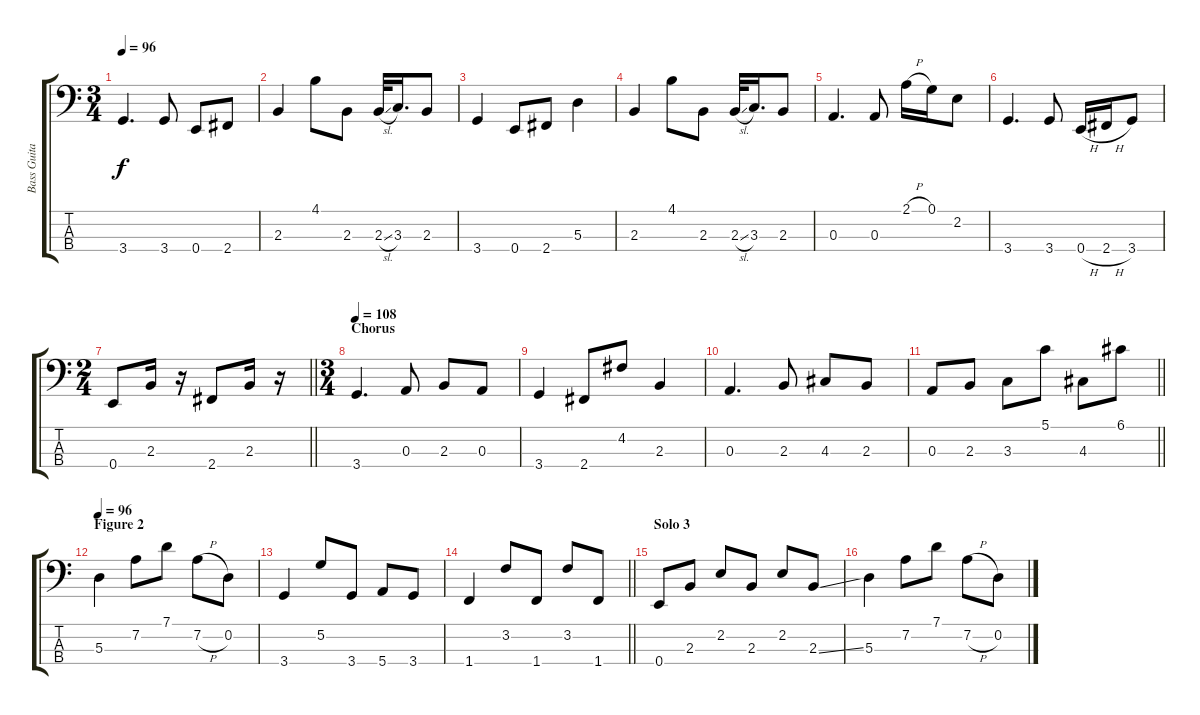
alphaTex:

\track ("Bass Guitar \"Cliff Burton\"" "Bass Guita") {instrument electricbassfinger}
\staff {score tabs}
\tuning (G2 D2 A1 E1) {hide}
\ts (3 4)
\tempo 96
\clef f4
\ks c
3.4.4{d dy f} 3.4.8 0.4.8 2.4.8 |
2.3.4 4.1.8 2.3.8 2.3{sl}.32 3.3.16{d} 2.3.8 |
3.4.4 0.4.8 2.4.8 5.3.4 |
2.3.4 4.1.8 2.3.8 2.3{sl}.32 3.3.16{d} 2.3.8 |
0.3.4{d} 0.3.8 2.1{h}.16 0.1.16 2.2.8 |
3.4.4{d} 3.4.8 0.4{h}.16 2.4{h}.16 3.4.8 |
\ts (2 4)
\barLineRight lightlight
0.4.8 2.3.16 r.16 2.4.8 2.3.16 r.16 |
\ts (3 4)
\section ("" "Chorus")
\tempo 108
3.4.4{d} 0.3.8 2.3.8 0.3.8 |
3.4.4 2.4.8 4.2.8 2.3.4 |
0.3.4{d} 2.3.8 4.3.8 2.3.8 |
\barLineRight lightlight
0.3.8 2.3.8 3.3.8 5.1.8 4.3.8 6.1.8 |
\section ("" "Figure 2")
\tempo 96
5.3.4 7.2.8 7.1.8 7.2{h}.8 0.2.8 |
3.4.4 5.2.8 3.4.8 5.4.8 3.4.8 |
\barLineRight lightlight
1.4.4 3.2.8 1.4.8 3.2.8 1.4.8 |
\section ("" "Solo 3")
0.4.8 2.3.8 2.2.8 2.3.8 2.2.8 2.3{ss}.8 |
5.3.4 7.2.8 7.1.8 7.2{h}.8 0.2.8
